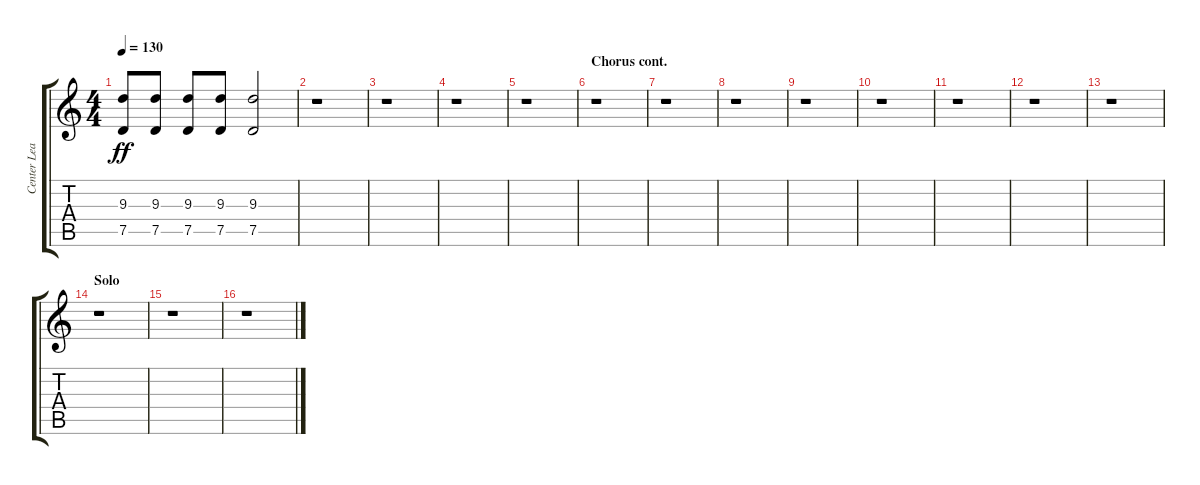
\track ("Center Lead 2" "Center Lea") {instrument overdrivenguitar}
\staff {score tabs}
\tuning (D4 A3 F3 C3 G2 C2) {hide}
\ts (4 4)
\tempo 130
\clef g2
\ks aminor
(9.3 7.5).8{dy ff} (9.3 7.5).8 (9.3 7.5).8 (9.3 7.5).8 (9.3 7.5).2 |
r.1 |
r.1 |
r.1 |
r.1 |
\section ("" "Chorus cont.")
r.1 |
r.1 |
r.1 |
r.1 |
r.1 |
r.1 |
r.1 |
r.1 |
\section ("" "Solo")
r.1 |
r.1 |
r.1
